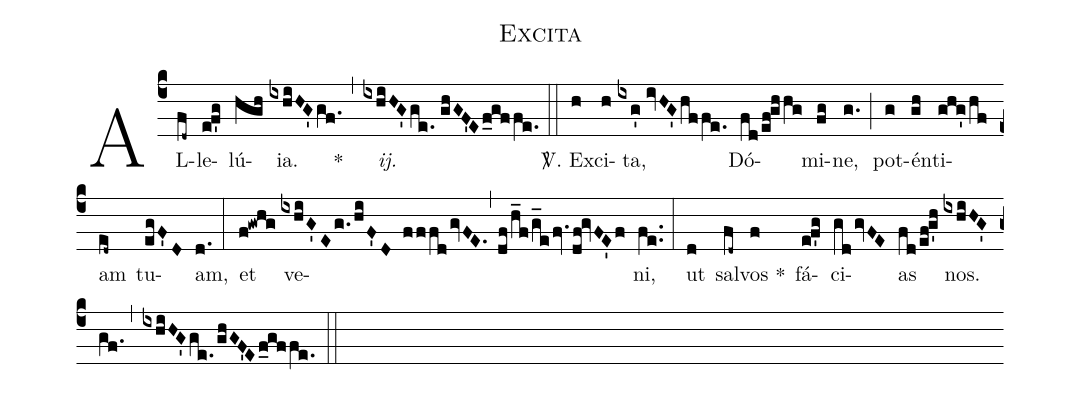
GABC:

name:Excita;
%%
(c4) AL(fd~)le(e!f'g)lú(hgh)ia.(ixhiHG'gf.) *(,) <i>ij.</i>(ixhiHG'ge.//ghGF'Ef_gffe.) (::)

<sp>V/</sp>. Ex(h)ci(h)ta,(ixg'//ivHG'hffe.) Dó(fd/ef!ghhg)mi(fg)ne,(g.) (;) pot(g)én(gh)ti(ghg'/hf)am(ed~) tu(egF'D)am,(d.) (:)
et(f!gwhg) ve(ixhiG'Eg./hiF'D fffd/gvFE.,df/h_f/g_e/fv.df!gvFE'f)ni,(fe..) (:)
ut(d) sal(fd~)vos *(f) fá(e!f'g)ci(gd/gvFE)as(fd/ef!g'h) nos.(ixhiHG'gf.,ixhiHG'ge./ghGF'Ef_gffe.) (::)
